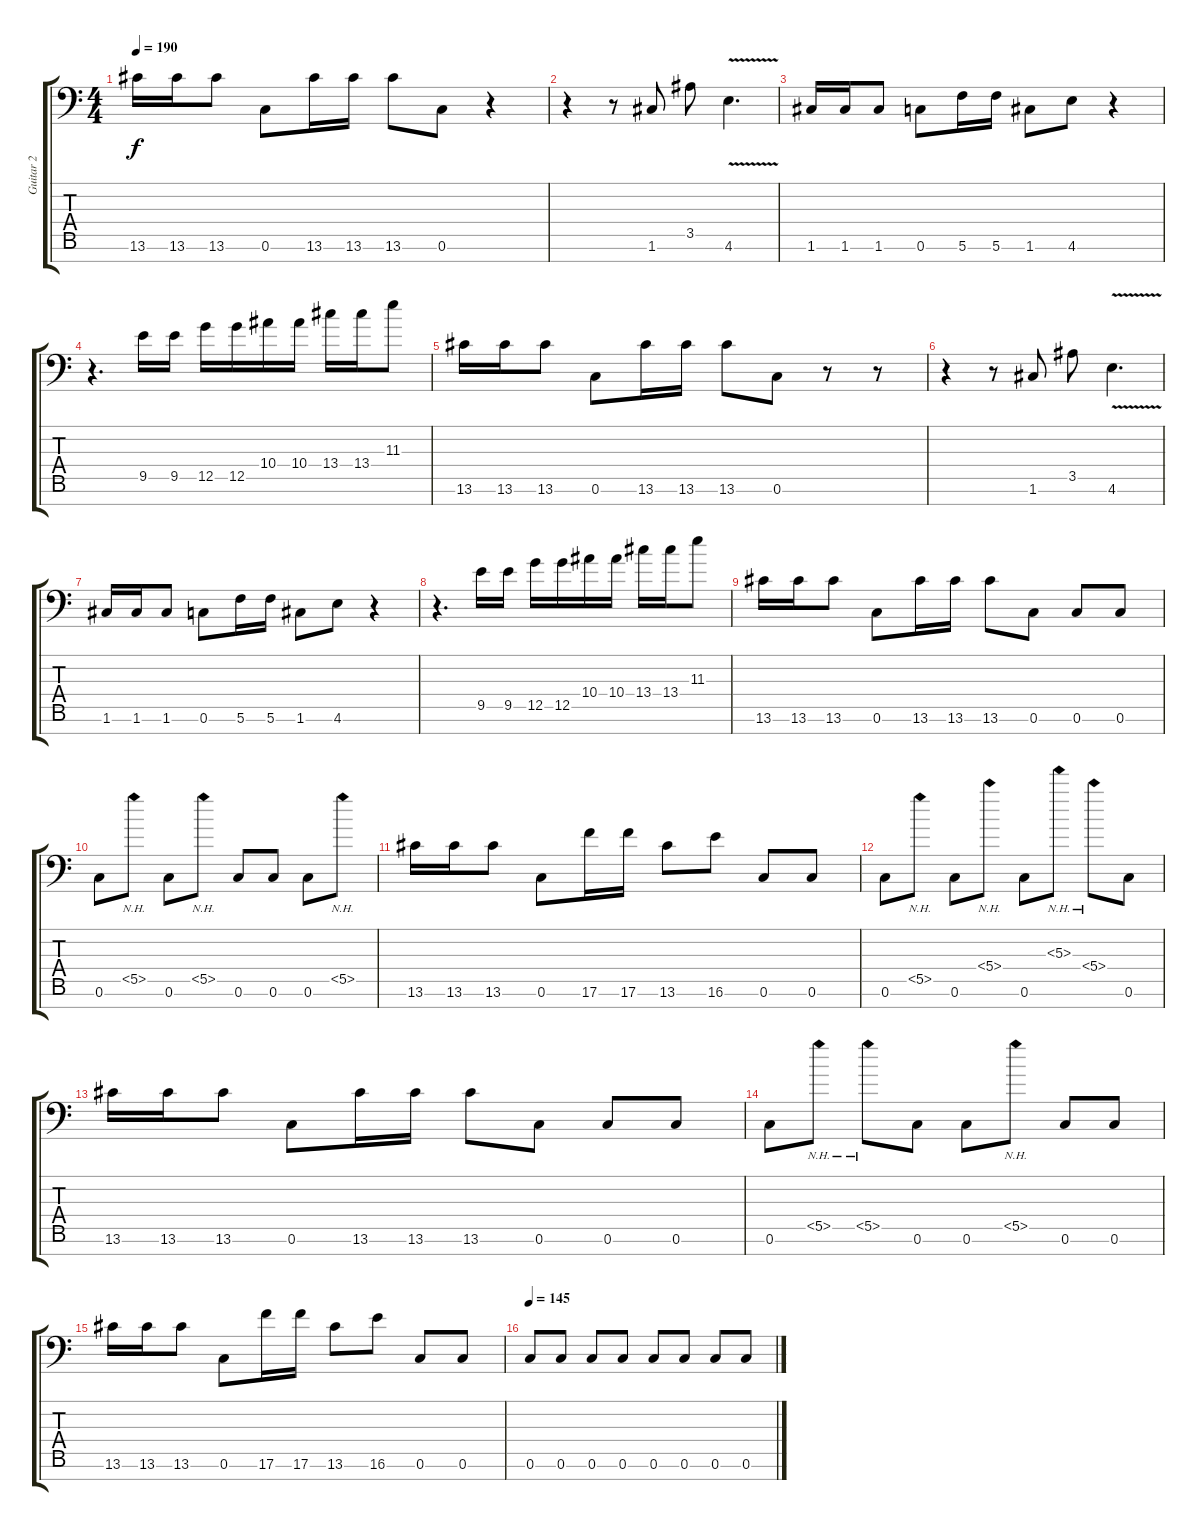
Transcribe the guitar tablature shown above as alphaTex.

\track ("Guitar 2" "Guitar 2") {instrument distortionguitar}
\staff {score tabs}
\tuning (D4 A3 F3 C3 G2 C2 G1) {hide}
\ts (4 4)
\tempo 190
\clef f4
\ks c
13.6.16{dy f} 13.6.16 13.6.8 0.6.8 13.6.16 13.6.16 13.6.8 0.6.8 r.4 |
r.4 r.8 1.6.8 3.5.8 4.6{v}.4{d} |
1.6.16 1.6.16 1.6.8 0.6.8 5.6.16 5.6.16 1.6.8 4.6.8 r.4 |
r.4{d} 9.5.16 9.5.16 12.5.16 12.5.16 10.4.16 10.4.16 13.4.16 13.4.16 11.3.8 |
13.6.16 13.6.16 13.6.8 0.6.8 13.6.16 13.6.16 13.6.8 0.6.8 r.8 r.8 |
r.4 r.8 1.6.8 3.5.8 4.6{v}.4{d} |
1.6.16 1.6.16 1.6.8 0.6.8 5.6.16 5.6.16 1.6.8 4.6.8 r.4 |
r.4{d} 9.5.16 9.5.16 12.5.16 12.5.16 10.4.16 10.4.16 13.4.16 13.4.16 11.3.8 |
13.6.16 13.6.16 13.6.8 0.6.8 13.6.16 13.6.16 13.6.8 0.6.8 0.6.8 0.6.8 |
0.6.8 5.5{nh}.8 0.6.8 5.5{nh}.8 0.6.8 0.6.8 0.6.8 5.5{nh}.8 |
13.6.16 13.6.16 13.6.8 0.6.8 17.6.16 17.6.16 13.6.8 16.6.8 0.6.8 0.6.8 |
0.6.8 5.5{nh}.8 0.6.8 5.4{nh}.8 0.6.8 5.3{nh}.8 5.4{nh}.8 0.6.8 |
13.6.16 13.6.16 13.6.8 0.6.8 13.6.16 13.6.16 13.6.8 0.6.8 0.6.8 0.6.8 |
0.6.8 5.5{nh}.8 5.5{nh}.8 0.6.8 0.6.8 5.5{nh}.8 0.6.8 0.6.8 |
13.6.16 13.6.16 13.6.8 0.6.8 17.6.16 17.6.16 13.6.8 16.6.8 0.6.8 0.6.8 |
\tempo 145
0.6.8 0.6.8 0.6.8 0.6.8 0.6.8 0.6.8 0.6.8 0.6.8
